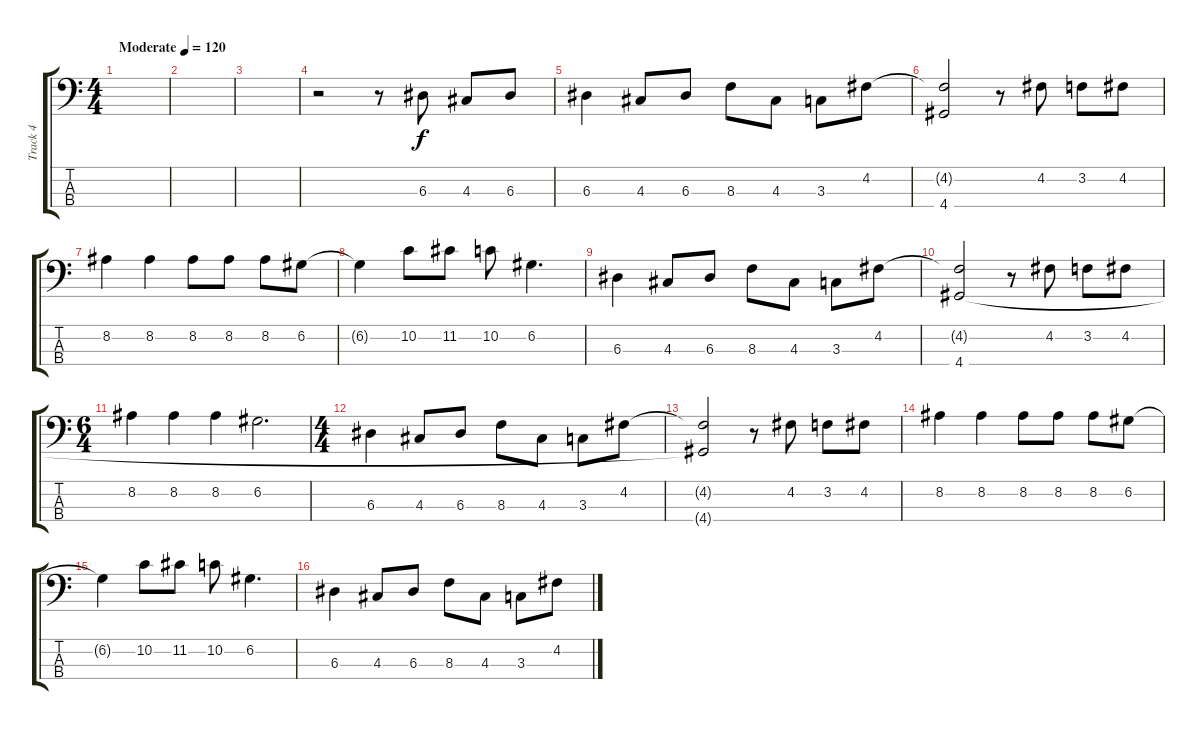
\track ("Track 4" "Track 4") {instrument electricbassfinger}
\staff {score tabs}
\tuning (G2 D2 A1 E1) {hide}
\ts (4 4)
\tempo (120 "Moderate")
\clef f4
\ks c
|
|
|
r.2 r.8 6.3.8 4.3.8 6.3.8 |
6.3.4 4.3.8 6.3.8 8.3.8 4.3.8 3.3.8 4.2.8 |
(4.2{t} 4.4).2 r.8 4.2.8 3.2.8 4.2.8 |
8.2.4 8.2.4 8.2.8 8.2.8 8.2.8 6.2.8 |
6.2{t}.4 10.2.8 11.2.8 10.2.8 6.2.4{d} |
6.3.4 4.3.8 6.3.8 8.3.8 4.3.8 3.3.8 4.2.8 |
(4.2{t} 4.4).2 r.8 4.2.8 3.2.8 4.2.8 |
\ts (6 4)
8.2.4 8.2.4 8.2.4 6.2.2{d} |
\ts (4 4)
6.3.4 4.3.8 6.3.8 8.3.8 4.3.8 3.3.8 4.2.8 |
(4.2{t} 4.4{t}).2 r.8 4.2.8 3.2.8 4.2.8 |
8.2.4 8.2.4 8.2.8 8.2.8 8.2.8 6.2.8 |
6.2{t}.4 10.2.8 11.2.8 10.2.8 6.2.4{d} |
6.3.4 4.3.8 6.3.8 8.3.8 4.3.8 3.3.8 4.2.8
